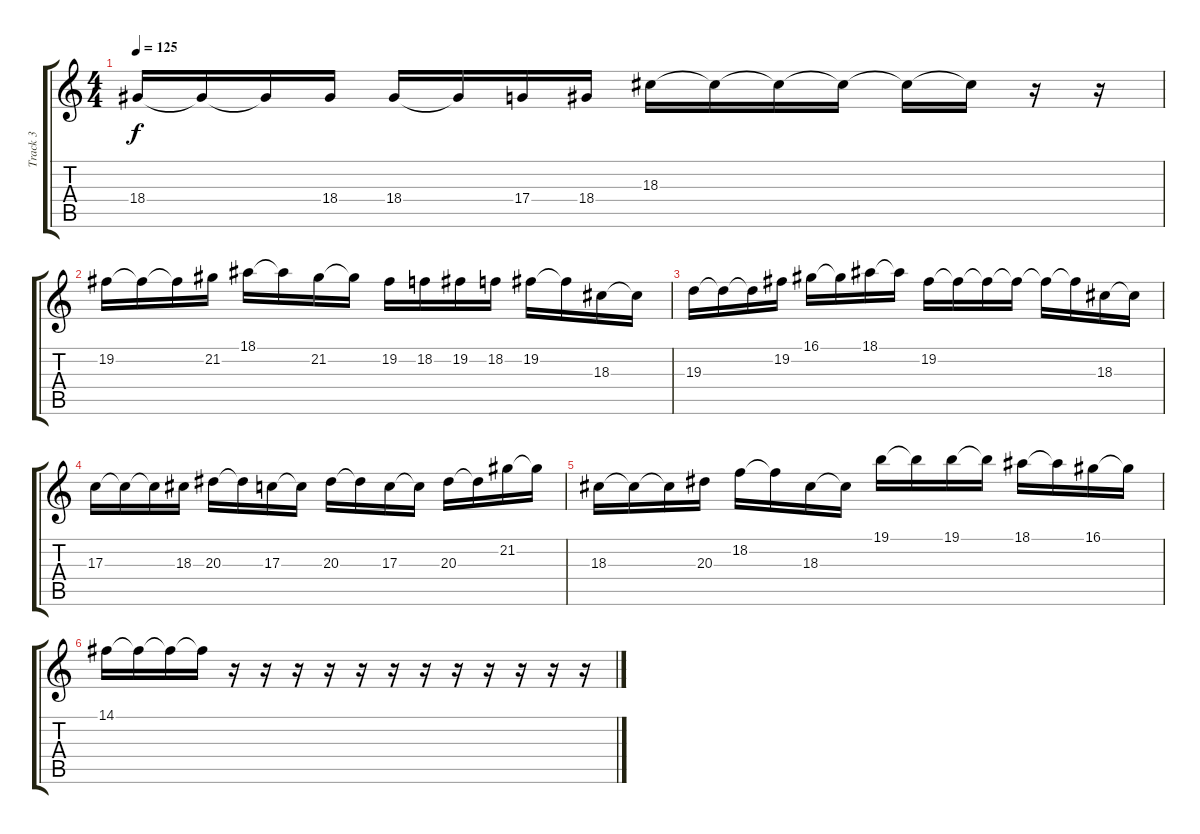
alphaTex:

\track ("Track 3" "Track 3") {instrument flute}
\staff {score tabs}
\tuning (E4 B3 G3 D3 A2 E2) {hide}
\ts (4 4)
\tempo 125
\clef g2
\ks c
18.4.16{dy f} 18.4{t}.16 18.4{t}.16 18.4.16 18.4.16 18.4{t}.16 17.4.16 18.4.16 18.3.16 18.3{t}.16 18.3{t}.16 18.3{t}.16 18.3{t}.16 18.3{t}.16 r.16 r.16 |
19.2.16 19.2{t}.16 19.2{t}.16 21.2.16 18.1.16 18.1{t}.16 21.2.16 21.2{t}.16 19.2.16 18.2.16 19.2.16 18.2.16 19.2.16 19.2{t}.16 18.3.16 18.3{t}.16 |
19.3.16 19.3{t}.16 19.3{t}.16 19.2.16 16.1.16 16.1{t}.16 18.1.16 18.1{t}.16 19.2.16 19.2{t}.16 19.2{t}.16 19.2{t}.16 19.2{t}.16 19.2{t}.16 18.3.16 18.3{t}.16 |
17.3.16 17.3{t}.16 17.3{t}.16 18.3.16 20.3.16 20.3{t}.16 17.3.16 17.3{t}.16 20.3.16 20.3{t}.16 17.3.16 17.3{t}.16 20.3.16 20.3{t}.16 21.2.16 21.2{t}.16 |
18.3.16 18.3{t}.16 18.3{t}.16 20.3.16 18.2.16 18.2{t}.16 18.3.16 18.3{t}.16 19.1.16 19.1{t}.16 19.1.16 19.1{t}.16 18.1.16 18.1{t}.16 16.1.16 16.1{t}.16 |
14.1.16 14.1{t}.16 14.1{t}.16 14.1{t}.16 r.16 r.16 r.16 r.16 r.16 r.16 r.16 r.16 r.16 r.16 r.16 r.16
